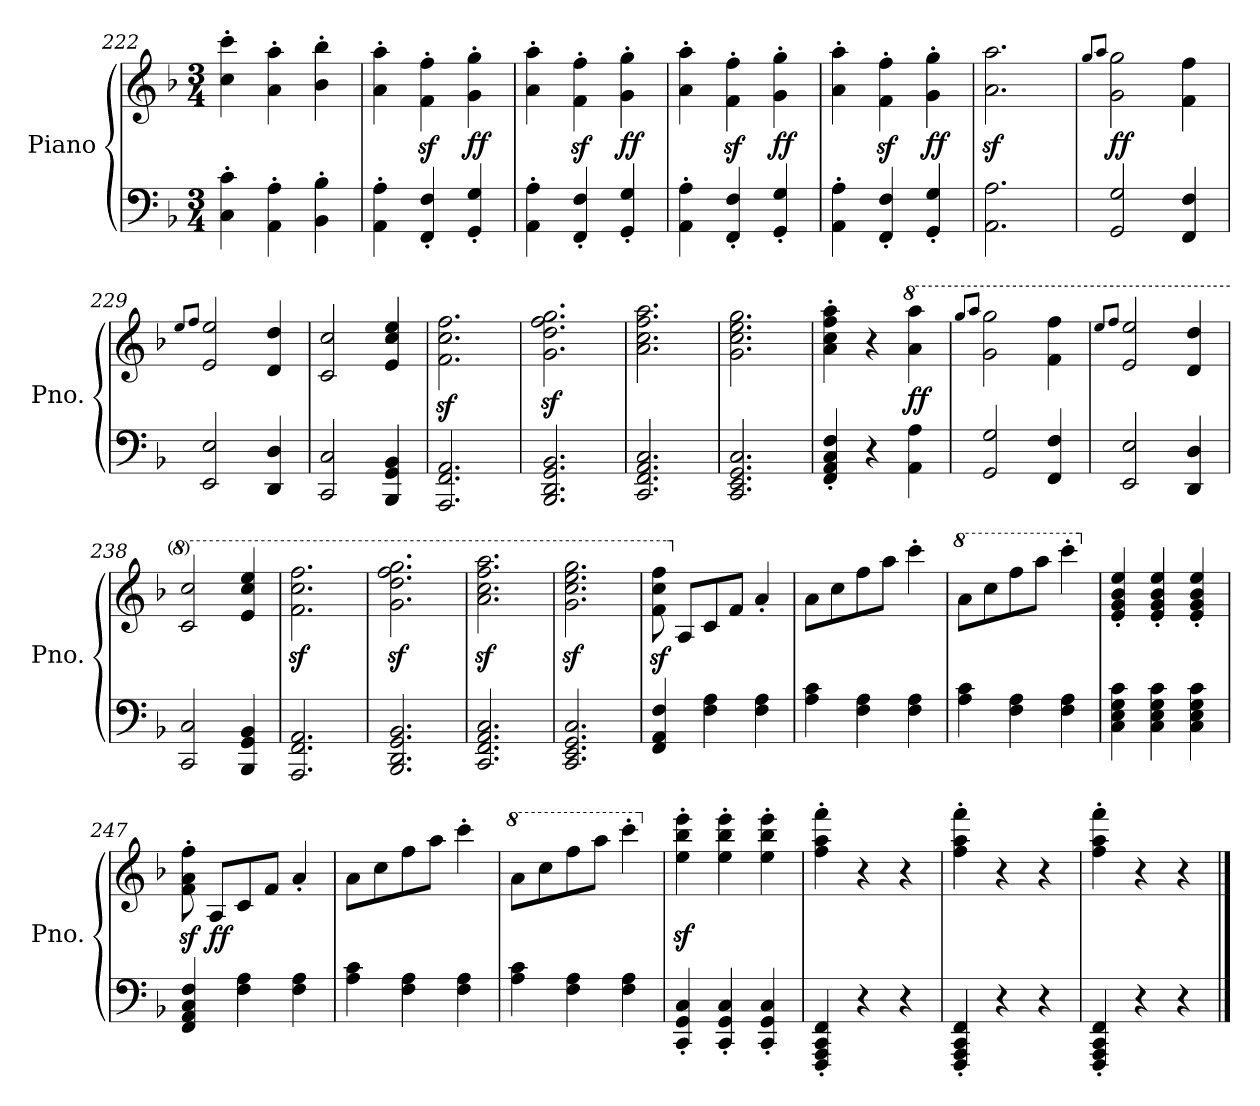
**kern	**kern	**dynam
*part1	*part1	*part1
*staff2	*staff1	*staff1/2
*I"Piano	*	*
*I'Pno.	*	*
*clefF4	*clefG2	*
*k[b-]	*k[b-]	*
*M3/4	*M3/4	*
=222	=222	=222
4C\' 4c\'	4cc\' 4ccc\'	.
4AA\' 4A\'	4a\' 4aa\'	.
4BB-\' 4B-\'	4b-\' 4bb-\'	.
=223	=223	=223
4AA\' 4A\'	4a\' 4aa\'	.
4FF/' 4F/'	4f\z<' 4ff\z<'	.
!	!	!LO:DY:b
4GG/' 4G/'	4g\' 4gg\'	ff
!!LO:LB:g=z
=224	=224	=224
4AA\' 4A\'	4a\' 4aa\'	.
4FF/' 4F/'	4f\z<' 4ff\z<'	.
!	!	!LO:DY:b
4GG/' 4G/'	4g\' 4gg\'	ff
=225	=225	=225
4AA\' 4A\'	4a\' 4aa\'	.
4FF/' 4F/'	4f\z<' 4ff\z<'	.
!	!	!LO:DY:b
4GG/' 4G/'	4g\' 4gg\'	ff
=226	=226	=226
4AA\' 4A\'	4a\' 4aa\'	.
4FF/' 4F/'	4f\z<' 4ff\z<'	.
!	!	!LO:DY:b
4GG/' 4G/'	4g\' 4gg\'	ff
=227	=227	=227
2.AA\ 2.A\	2.a\z< 2.aa\z<	.
=228	=228	=228
.	8qgg/L	.
.	8qaa/J	.
!	!	!LO:DY:b
2GG/ 2G/	2g\ 2gg\	ff
4FF/ 4F/	4f\ 4ff\	.
=229	=229	=229
.	8qee/L	.
.	8qff/J	.
2EE/ 2E/	2e/ 2ee/	.
4DD/ 4D/	4d/ 4dd/	.
=230	=230	=230
2CC/ 2C/	2c/ 2cc/	.
4BBB-/ 4GG/ 4BB-/	4e/ 4cc/ 4ee/	.
=231	=231	=231
2.AAA/ 2.FF/ 2.AA/	2.f\z< 2.cc\z< 2.ff\z<	.
=232	=232	=232
2.BBB-/ 2.DD/ 2.GG/ 2.BB-/	2.g\z< 2.dd\z< 2.ff\z< 2.gg\z<	.
!!LO:LB:g=z
=233	=233	=233
2.CC/ 2.FF/ 2.AA/ 2.C/	2.a\ 2.cc\ 2.ff\ 2.aa\	.
=234	=234	=234
2.CC/ 2.EE/ 2.GG/ 2.C/	2.g\ 2.cc\ 2.ee\ 2.gg\	.
=235	=235	=235
4FF/' 4AA/' 4C/' 4F/'	4a\' 4cc\' 4ff\' 4aa\'	.
4r	4r	.
*	*8va	*
!	!	!LO:DY:b
4AA\ 4A\	4aa\ 4aaa\	ff
=236	=236	=236
.	8qggg/L	.
.	8qaaa/J	.
2GG/ 2G/	2gg\ 2ggg\	.
4FF/ 4F/	4ff\ 4fff\	.
=237	=237	=237
.	8qeee/L	.
.	8qfff/J	.
2EE/ 2E/	2ee/ 2eee/	.
4DD/ 4D/	4dd/ 4ddd/	.
=238	=238	=238
2CC/ 2C/	2cc/ 2ccc/	.
4BBB-/ 4GG/ 4BB-/	4ee/ 4ccc/ 4eee/	.
=239	=239	=239
2.AAA/ 2.FF/ 2.AA/	2.ff\z< 2.ccc\z< 2.fff\z<	.
=240	=240	=240
2.BBB-/ 2.DD/ 2.GG/ 2.BB-/	2.gg\z< 2.ddd\z< 2.fff\z< 2.ggg\z<	.
=241	=241	=241
2.CC/ 2.FF/ 2.AA/ 2.C/	2.aa\z< 2.ccc\z< 2.fff\z< 2.aaa\z<	.
!!LO:LB:g=z
=242	=242	=242
2.CC/ 2.EE/ 2.GG/ 2.C/	2.gg\z< 2.ccc\z< 2.eee\z< 2.ggg\z<	.
=243	=243	=243
4FF/ 4AA/ 4F/	8ff\z< 8ccc\z< 8fff\z<	.
*	*X8va	*
.	8A/L	.
4F\ 4A\	8c/	.
.	8f/J	.
4F\ 4A\	4a'/	.
=244	=244	=244
4A\ 4c\	8a\L	.
.	8cc\	.
4F\ 4A\	8ff\	.
.	8aa\J	.
4F\ 4A\	4ccc'\	.
=245	=245	=245
*	*8va	*
4A\ 4c\	8aa\L	.
.	8ccc\	.
4F\ 4A\	8fff\	.
.	8aaa\J	.
4F\ 4A\	4cccc'\	.
=246	=246	=246
*	*X8va	*
4C\ 4E\ 4G\ 4c\	4e/' 4g/' 4b-/' 4ee/'	.
4C\ 4E\ 4G\ 4c\	4e/' 4g/' 4b-/' 4ee/'	.
4C\ 4E\ 4G\ 4c\	4e/' 4g/' 4b-/' 4ee/'	.
=247	=247	=247
4FF/ 4AA/ 4C/ 4F/	8f\z<' 8a\z<' 8ff\z<'	.
!	!	!LO:DY:b
.	8A/L	ff
4F\ 4A\	8c/	.
.	8f/J	.
4F\ 4A\	4a'/	.
=248	=248	=248
4A\ 4c\	8a\L	.
.	8cc\	.
4F\ 4A\	8ff\	.
.	8aa\J	.
4F\ 4A\	4ccc'\	.
=249	=249	=249
*	*8va	*
4A\ 4c\	8aa\L	.
.	8ccc\	.
4F\ 4A\	8fff\	.
.	8aaa\J	.
4F\ 4A\	4cccc'\	.
=250	=250	=250
*	*X8va	*
4CC/' 4GG/' 4C/'	4ee\z<' 4bb-\z<' 4eee\z<'	.
4CC/' 4GG/' 4C/'	4ee\' 4bb-\' 4eee\'	.
4CC/' 4GG/' 4C/'	4ee\' 4bb-\' 4eee\'	.
=251	=251	=251
4FFF/' 4AAA/' 4CC/' 4FF/'	4ff\' 4aa\' 4fff\'	.
4r	4r	.
4r	4r	.
=252	=252	=252
4FFF/' 4AAA/' 4CC/' 4FF/'	4ff\' 4aa\' 4fff\'	.
4r	4r	.
4r	4r	.
=253	=253	=253
4FFF/' 4AAA/' 4CC/' 4FF/'	4ff\' 4aa\' 4fff\'	.
4r	4r	.
4r	4r	.
==	==	==
*-	*-	*-
